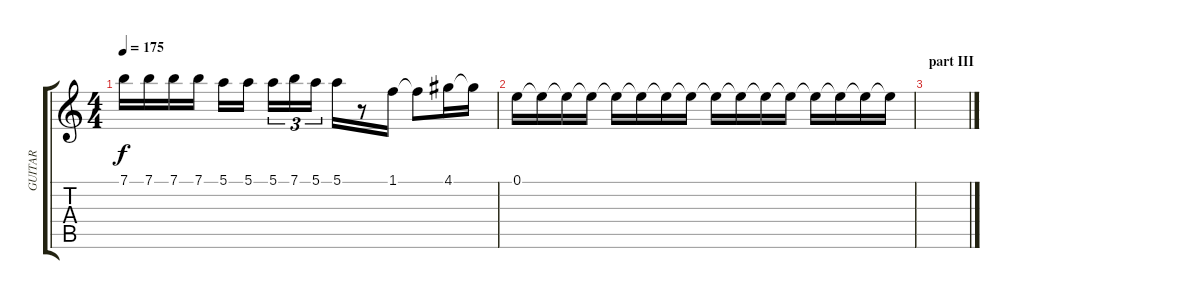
\track ("GUITAR" "GUITAR") {instrument electricguitarclean}
\staff {score tabs}
\tuning (E4 B3 G3 D3 A2 E2) {hide}
\ts (4 4)
\tempo 175
\clef g2
\ks c
7.1.16{dy f} 7.1.16 7.1.16 7.1.16 5.1.16 5.1.16 5.1.16{tu (3 2)} 7.1.16{tu (3 2)} 5.1.16{tu (3 2)} 5.1.16 r.8 1.1.16 1.1{t}.8 4.1.16 4.1{t}.16 |
0.1.16 0.1{t}.16 0.1{t}.16 0.1{t}.16 0.1{t}.16 0.1{t}.16 0.1{t}.16 0.1{t}.16 0.1{t}.16 0.1{t}.16 0.1{t}.16 0.1{t}.16 0.1{t}.16 0.1{t}.16 0.1{t}.16 0.1{t}.16 |
\section ("" "part III")
